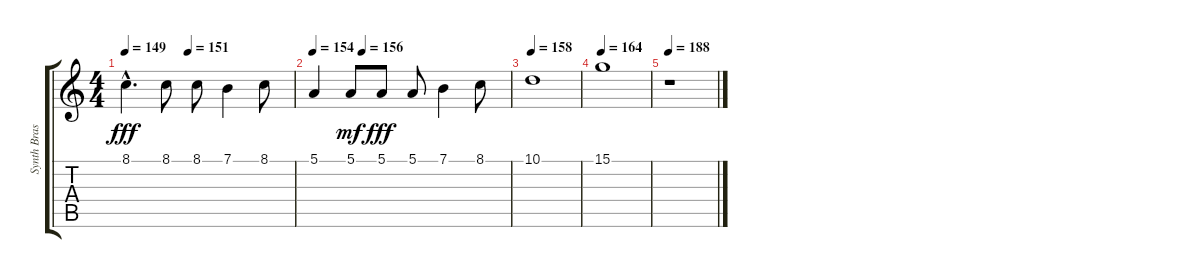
\track ("Synth Brass" "Synth Bras") {instrument synthbrass1}
\staff {score tabs}
\tuning (E4 B3 G3 D3 A2 E2) {hide}
\ts (4 4)
\tempo 149
\tempo (151 0.375)
\clef g2
\ks c
8.1{hac}.4{d dy fff} 8.1.8 8.1.8 7.1.4 8.1.8 |
\tempo 154
\tempo (156 0.25)
5.1.4 5.1.8{dy mf} 5.1.8{dy fff} 5.1.8 7.1.4 8.1.8 |
\tempo 158
10.1.1 |
\tempo 164
15.1.1 |
\tempo 188
r.1
